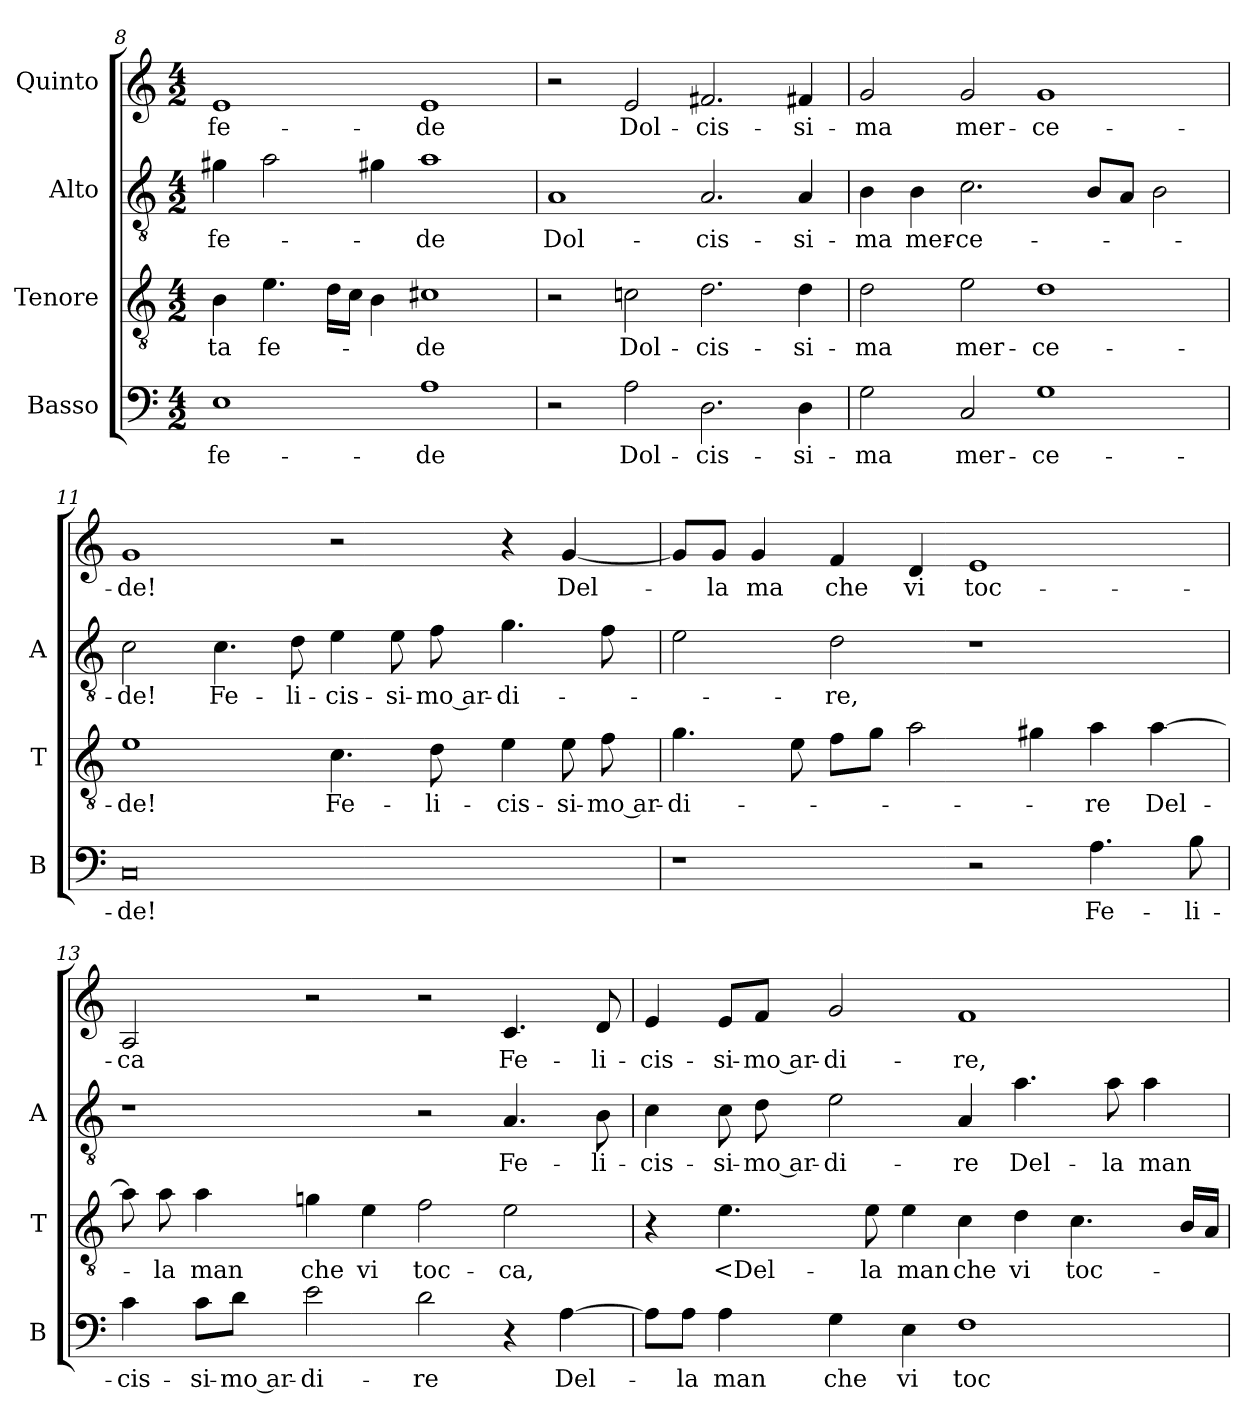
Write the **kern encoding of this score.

**kern	**text	**kern	**text	**kern	**text	**kern	**text
*part4	*part4	*part3	*part3	*part2	*part2	*part1	*part1
*staff4	*staff4	*staff3	*staff3	*staff2	*staff2	*staff1	*staff1
*I"Basso	*	*I"Tenore	*	*I"Alto	*	*I"Quinto	*
*I'B	*	*I'T	*	*I'A	*	*	*
*clefF4	*	*clefGv2	*	*clefGv2	*	*clefG2	*
*k[]	*	*k[]	*	*k[]	*	*k[]	*
*C:	*	*C:	*	*C:	*	*C:	*
*M4/2	*	*M4/2	*	*M4/2	*	*M4/2	*
=8	=8	=8	=8	=8	=8	=8	=8
1E	fe-	4B	-ta	4g#X	fe-	1e	fe-
.	.	4.e	fe-	2a	.	.	.
.	.	16dLL	.	.	.	.	.
.	.	16cJJ	.	.	.	.	.
.	.	4B	.	4g#X	.	.	.
1A	-de	1c#X	-de	1a	-de	1e	-de
=9	=9	=9	=9	=9	=9	=9	=9
2r	.	2r	.	1A	Dol-	2r	.
2A	Dol-	2cn	Dol-	.	.	2e	Dol-
2.D	-cis-	2.d	-cis-	2.A	-cis-	2.f#X	-cis-
4D	-si-	4d	-si-	4A	-si-	4f#X	-si-
=10	=10	=10	=10	=10	=10	=10	=10
2G	-ma	2d	-ma	4B	-ma	2g	-ma
.	.	.	.	4B	mer-	.	.
2C	mer-	2e	mer-	2.c	-ce-	2g	mer-
1G	-ce-	1d	-ce-	.	.	1g	-ce-
.	.	.	.	8BL	.	.	.
.	.	.	.	8AJ	.	.	.
.	.	.	.	2B	.	.	.
=11	=11	=11	=11	=11	=11	=11	=11
0C	-de!	1e	-de!	2c	-de!	1g	-de!
.	.	.	.	4.c	Fe-	.	.
.	.	.	.	8d	-li-	.	.
.	.	4.c	Fe-	4e	-cis-	2r	.
.	.	.	.	8e	-si-	.	.
.	.	8d	-li-	8f	-mo ar-	.	.
.	.	4e	-cis-	4.g	-di-	4r	.
.	.	8e	-si-	.	.	[4g	Del-
.	.	8f	-mo ar-	8f	.	.	.
=12	=12	=12	=12	=12	=12	=12	=12
1r	.	4.g	-di-	2e	.	8g/L]	.
.	.	.	.	.	.	8g/J	-la
.	.	.	.	.	.	4g	ma
.	.	8e	.	.	.	.	.
.	.	8fL	.	2d	-re,	4f	che
.	.	8gJ	.	.	.	.	.
.	.	2a	.	.	.	4d	vi
2r	.	.	.	1r	.	1e	toc-
.	.	4g#X	.	.	.	.	.
4.A	Fe-	4a	-re	.	.	.	.
.	.	[4a	Del-	.	.	.	.
8B	-li-	.	.	.	.	.	.
=13	=13	=13	=13	=13	=13	=13	=13
4c	-cis-	8a]	.	1r	.	2A	-ca
.	.	8a	-la	.	.	.	.
8c\L	-si-	4a	man	.	.	.	.
8d\J	-mo ar-	.	.	.	.	.	.
2e	-di-	4gn	che	.	.	2r	.
.	.	4e	vi	.	.	.	.
2d	-re	2f	toc-	2r	.	2r	.
4r	.	2e	-ca,	4.A	Fe-	4.c	Fe-
[4A	Del-	.	.	.	.	.	.
.	.	.	.	8B	-li-	8d	-li-
=14	=14	=14	=14	=14	=14	=14	=14
8A\L]	.	4r	.	4c	-cis-	4e	-cis-
8A\J	-la	.	.	.	.	.	.
4A	man	4.e	<Del-	8c	-si-	8e/L	-si-
.	.	.	.	8d	-mo ar-	8f/J	-mo ar-
4G	che	.	.	2e	-di-	2g	-di-
.	.	8e	-la	.	.	.	.
4E	vi	4e	man	.	.	.	.
1F	toc-	4c	che	4A	-re	1f	-re,
.	.	4d	vi	4.a	Del-	.	.
.	.	4.c	toc-	.	.	.	.
.	.	.	.	8a	-la	.	.
.	.	.	.	4a	man	.	.
.	.	16BLL	.	.	.	.	.
.	.	16AJJ	.	.	.	.	.
=	=	=	=	=	=	=	=
*-	*-	*-	*-	*-	*-	*-	*-
